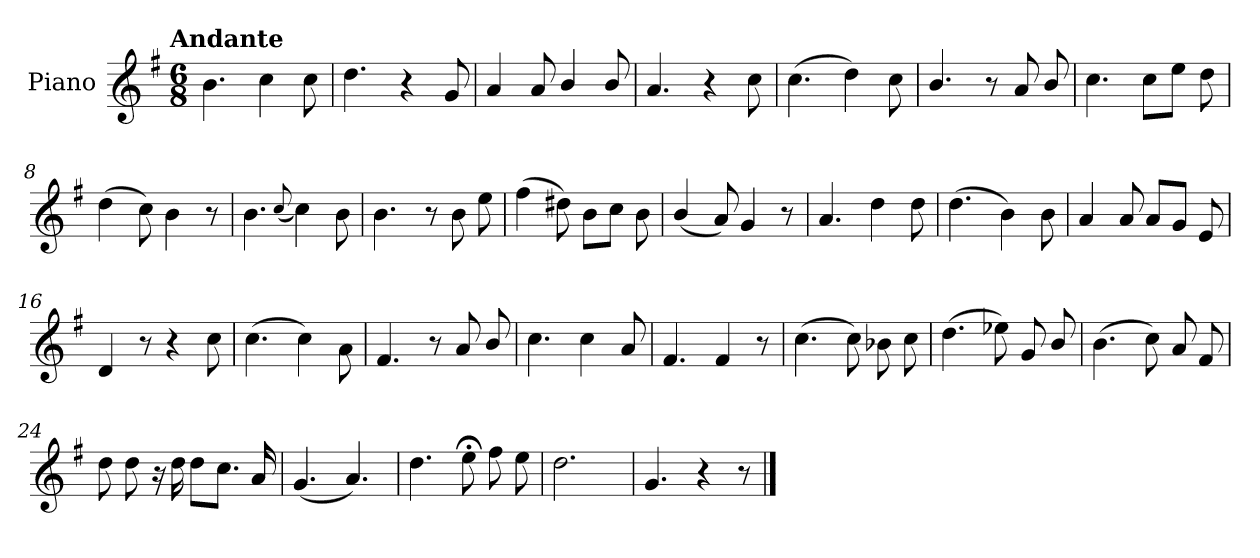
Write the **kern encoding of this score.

**kern
*part1
*staff1
*I"Piano
*I'Pno.
*clefG2
*k[f#]
!!LO:TX:omd:t=Andante
*M6/8
*MM92
=1
4.b\
4cc\
8cc\
=2
4.dd\
4r
8g/
=3
4a/
8a/
4b/
8b/
=4
4.a/
4r
8cc\
=5
(>4.cc\
4dd\)
8cc\
!!LO:LB:g=z
=6
4.b/
8r
8a/
8b/
=7
4.cc\
8cc\L
8ee\J
8dd\
=8
(>4dd\
8cc\)
4b\
8r
=9
4.b\
(<8qqcc/
4cc\)
8b\
=10
4.b\
8r
8b\
8ee\
=11
(>4ff#\
8dd#X\)
8b\L
8cc\J
8b\
!!LO:LB:g=z
=12
(<4b/
8a/)
4g/
8r
=13
4.a/
4dd\
8dd\
=14
(>4.dd\
4b\)
8b\
=15
4a/
8a/
8a/L
8g/J
8e/
=16
4d/
8r
4r
8cc\
=17
(>4.cc\
4cc\)
8a\
!!LO:LB:g=z
=18
4.f#/
8r
8a/
8b/
=19
4.cc\
4cc\
8a/
=20
4.f#/
4f#/
8r
=21
(>4.cc\
8cc\)
8b-X\
8cc\
=22
(>4.dd\
8ee-X\)
8g/
8b/
=23
(>4.b\
8cc\)
8a/
8f#/
!!LO:LB:g=z
=24
8dd\
8dd\
16r
16dd\
8dd\L
8.cc\J
16a/
=25
(<4.g/
4.a/)
=26
4.dd\
8ee;<\
8ff#\
8ee\
=27
2.dd\
=28
4.g/
4r
8r
==
*-
